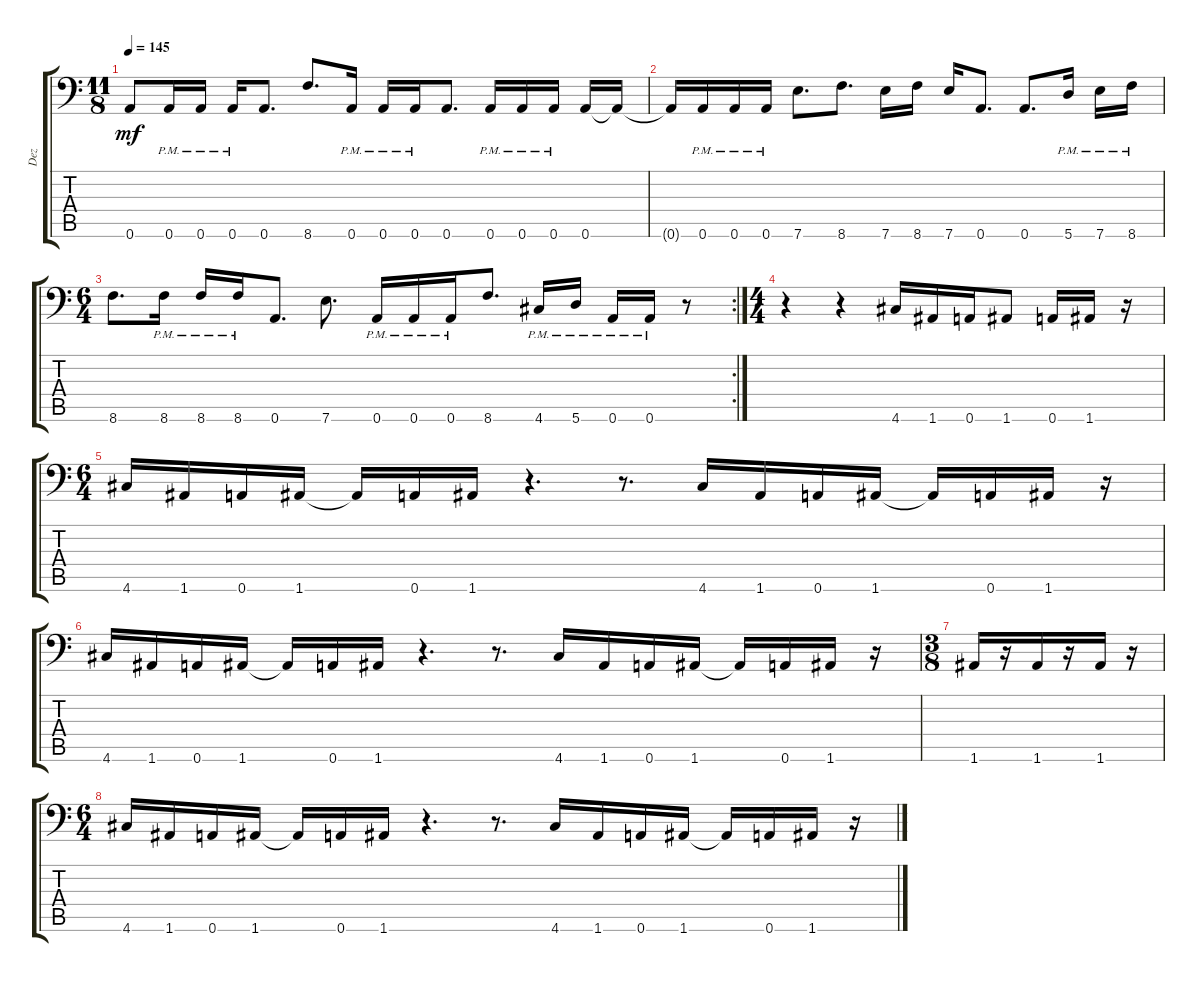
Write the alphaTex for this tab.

\track ("Dez" "Dez") {instrument distortionguitar}
\staff {score tabs}
\tuning (E4 B3 G3 D3 A2 A1) {hide}
\ts (11 8)
\tempo 145
\clef f4
\ks c
0.6{t}.8{dy mf} 0.6{pm}.16 0.6{pm}.16 0.6{pm}.16 0.6.8{d} 8.6.8{d} 0.6{pm}.16 0.6{pm}.16 0.6{pm}.16 0.6.8{d} 0.6{pm}.16 0.6{pm}.16 0.6{pm}.16 0.6.16 0.6{t}.16 |
0.6{t}.16 0.6{pm}.16 0.6{pm}.16 0.6{pm}.16 7.6.8{d} 8.6.8{d} 7.6.16 8.6.16 7.6.16 0.6.8{d} 0.6.8{d} 5.6{pm}.16 7.6{pm}.16 8.6{pm}.16 |
\rc 2
\ts (6 4)
8.6.8{d} 8.6{pm}.16 8.6{pm}.16 8.6{pm}.16 0.6.8{d} 7.6.8{d} 0.6{pm}.16 0.6{pm}.16 0.6{pm}.16 8.6.8{d} 4.6{pm}.16 5.6{pm}.16 0.6{pm}.16 0.6{pm}.16 r.8 |
\ts (4 4)
r.4 r.4 4.6.16 1.6.16 0.6.16 1.6.8 0.6.16 1.6.16 r.16 |
\ts (6 4)
4.6.16 1.6.16 0.6.16 1.6.16 1.6{t}.16 0.6.16 1.6.16 r.4{d} r.8{d} 4.6.16 1.6.16 0.6.16 1.6.16 1.6{t}.16 0.6.16 1.6.16 r.16 |
4.6.16 1.6.16 0.6.16 1.6.16 1.6{t}.16 0.6.16 1.6.16 r.4{d} r.8{d} 4.6.16 1.6.16 0.6.16 1.6.16 1.6{t}.16 0.6.16 1.6.16 r.16 |
\ts (3 8)
1.6.16 r.16 1.6.16 r.16 1.6.16 r.16 |
\ts (6 4)
4.6.16 1.6.16 0.6.16 1.6.16 1.6{t}.16 0.6.16 1.6.16 r.4{d} r.8{d} 4.6.16 1.6.16 0.6.16 1.6.16 1.6{t}.16 0.6.16 1.6.16 r.16
